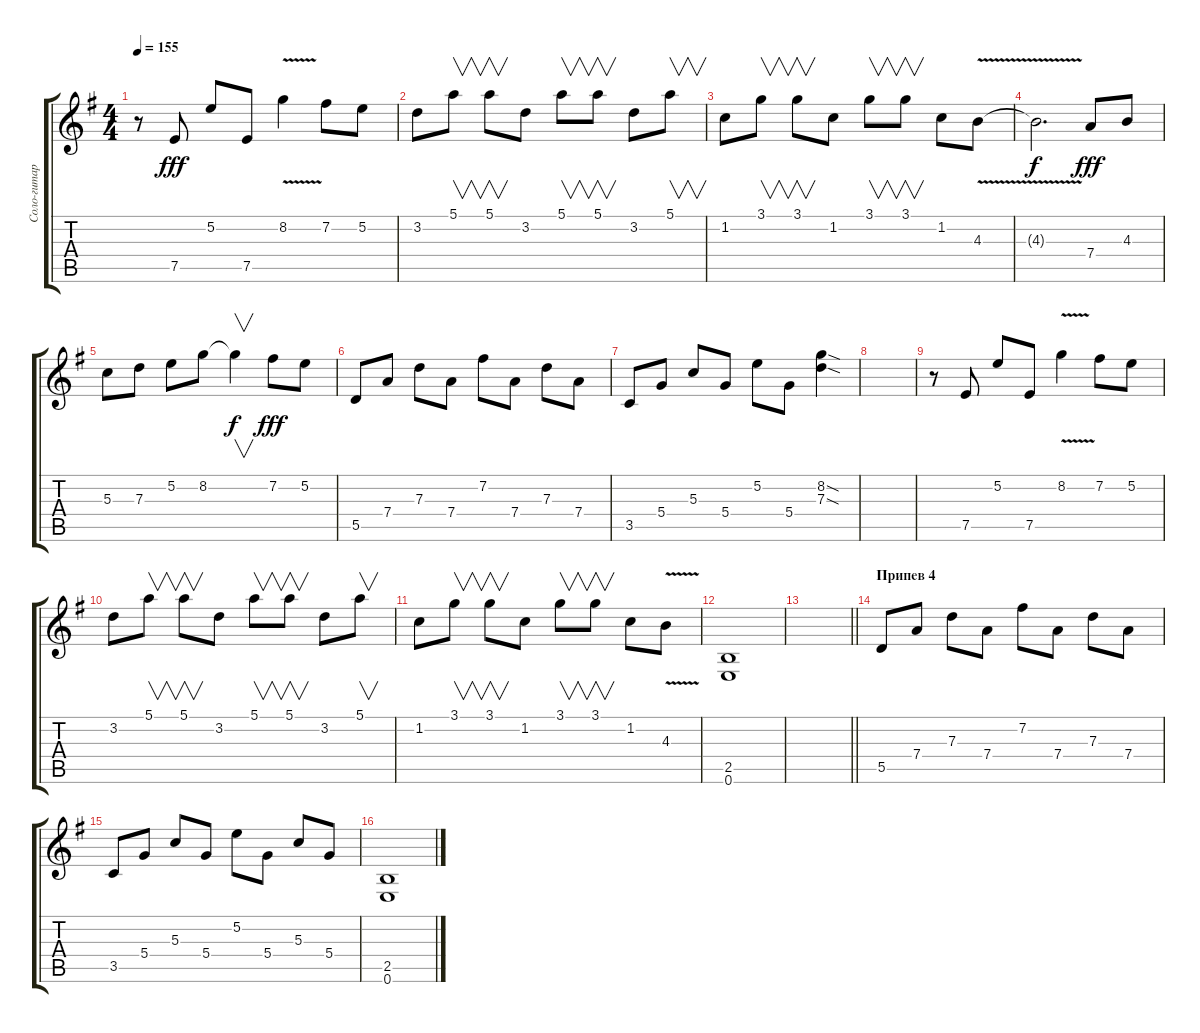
\track ("Соло-гитара" "Соло-гитар") {instrument electricguitarjazz}
\staff {score tabs}
\tuning (E4 B3 G3 D3 A2 E2) {hide}
\ts (4 4)
\tempo 155
\clef g2
\ks eminor
r.8{dy fff} 7.5.8 5.2.8 7.5.8 8.2{v}.4 7.2.8 5.2.8 |
3.2.8 5.1.8{v} 5.1.8{v} 3.2.8 5.1.8{v} 5.1.8{v} 3.2.8 5.1.8{v} |
1.2.8 3.1.8{v} 3.1.8{v} 1.2.8 3.1.8{v} 3.1.8{v} 1.2.8 4.3{v}.8 |
4.3{t}.2{d dy f} 7.4.8{dy fff} 4.3.8 |
5.3.8 7.3.8 5.2.8 8.2.8 8.2{t}.4{v dy f} 7.2.8{dy fff} 5.2.8 |
5.5.8{volume 9} 7.4.8 7.3.8 7.4.8 7.2.8 7.4.8 7.3.8 7.4.8 |
3.5.8 5.4.8 5.3.8 5.4.8 5.2.8 5.4.8 (8.2{sod} 7.3{sod}).4 |
|
r.8 7.5.8 5.2.8 7.5.8 8.2{v}.4 7.2.8 5.2.8 |
3.2.8{volume 11} 5.1.8{v} 5.1.8{v} 3.2.8 5.1.8{v} 5.1.8{v} 3.2.8 5.1.8{v} |
1.2.8 3.1.8{v} 3.1.8{v} 1.2.8 3.1.8{v} 3.1.8{v} 1.2.8 4.3{v}.8 |
(2.5 0.6).1 |
\barLineRight lightlight
|
\section ("" "Припев 4")
5.5.8{volume 9} 7.4.8 7.3.8 7.4.8 7.2.8 7.4.8 7.3.8 7.4.8 |
3.5.8 5.4.8 5.3.8 5.4.8 5.2.8 5.4.8 5.3.8 5.4.8 |
(2.5 0.6).1
